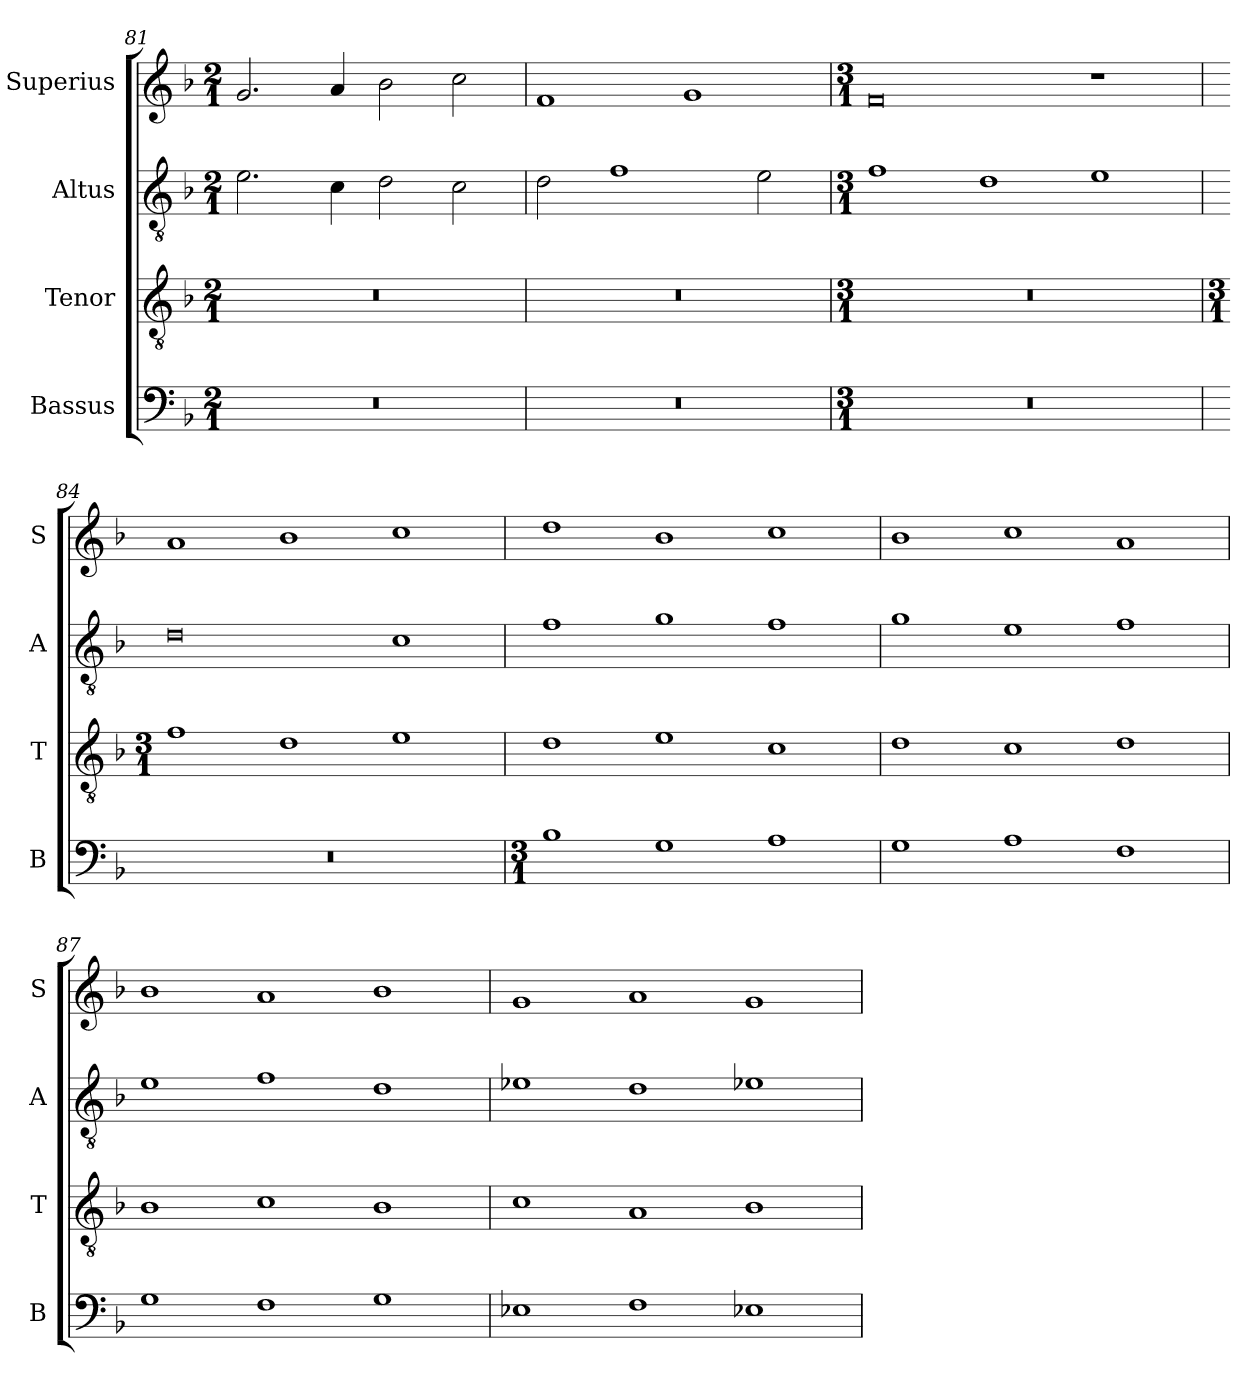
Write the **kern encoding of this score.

**kern	**kern	**kern	**kern
*part4	*part3	*part2	*part1
*staff4	*staff3	*staff2	*staff1
*I"Bassus	*I"Tenor	*I"Altus	*I"Superius
*I'B	*I'T	*I'A	*I'S
*clefF4	*clefGv2	*clefGv2	*clefG2
*k[b-]	*k[b-]	*k[b-]	*k[b-]
*M2/1	*M2/1	*M2/1	*M2/1
=81	=81	=81	=81
0r	0r	2.e\	2.g/
.	.	4c\	4a/
.	.	2d\	2b-\
.	.	2c\	2cc\
=82	=82	=82	=82
0r	0r	2d\	1f
.	.	1f	.
.	.	.	1g
.	.	2e\	.
=83	=83	=83	=83
*M3/1	*M3/1	*M3/1	*M3/1
0.r	0.r	1f	0f
.	.	1d	.
.	.	1e	1r
=84	=84	=84	=84
*	*M3/1	*	*
0.r	1f	0d	1a
.	1d	.	1b-
.	1e	1c	1cc
=85	=85	=85	=85
*M3/1	*	*	*
1B-	1d	1f	1dd
1G	1e	1g	1b-
1A	1c	1f	1cc
=86	=86	=86	=86
1G	1d	1g	1b-
1A	1c	1e	1cc
1F	1d	1f	1a
=87	=87	=87	=87
1G	1B-	1e	1b-
1F	1c	1f	1a
1G	1B-	1d	1b-
=88	=88	=88	=88
1E-X	1c	1e-X	1g
1F	1A	1d	1a
1E-X	1B-	1e-X	1g
=	=	=	=
*-	*-	*-	*-
